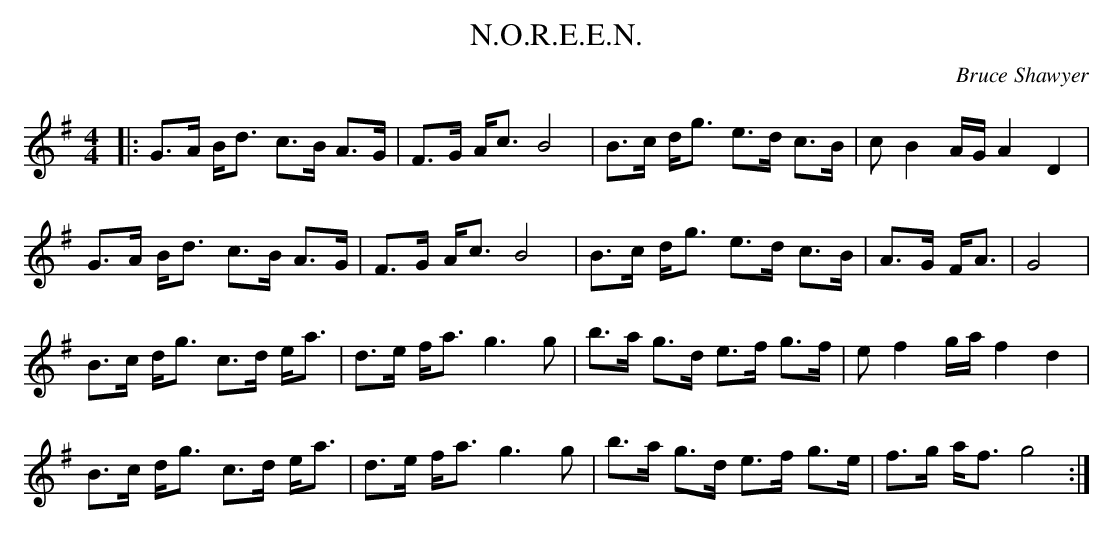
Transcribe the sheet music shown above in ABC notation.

X:1
T: N.O.R.E.E.N.
C:Bruce Shawyer
K:G
M:4/4
L:1/16
|:G3A Bd3 c3B A3G|F3G Ac3 B8|B3c dg3 e3d c3B|c2B4AGA4D4|
G3A Bd3 c3B A3G|F3G Ac3 B8|B3c dg3 e3d c3B|A3G FA3|G8|
B3c dg3 c3d ea3|d3e fa3 g6g2|b3a g3d e3f g3f|e2f4gaf4d4|
B3c dg3 c3d ea3|d3e fa3 g6g2|b3a g3d e3f g3e|f3g af3 g8:|
